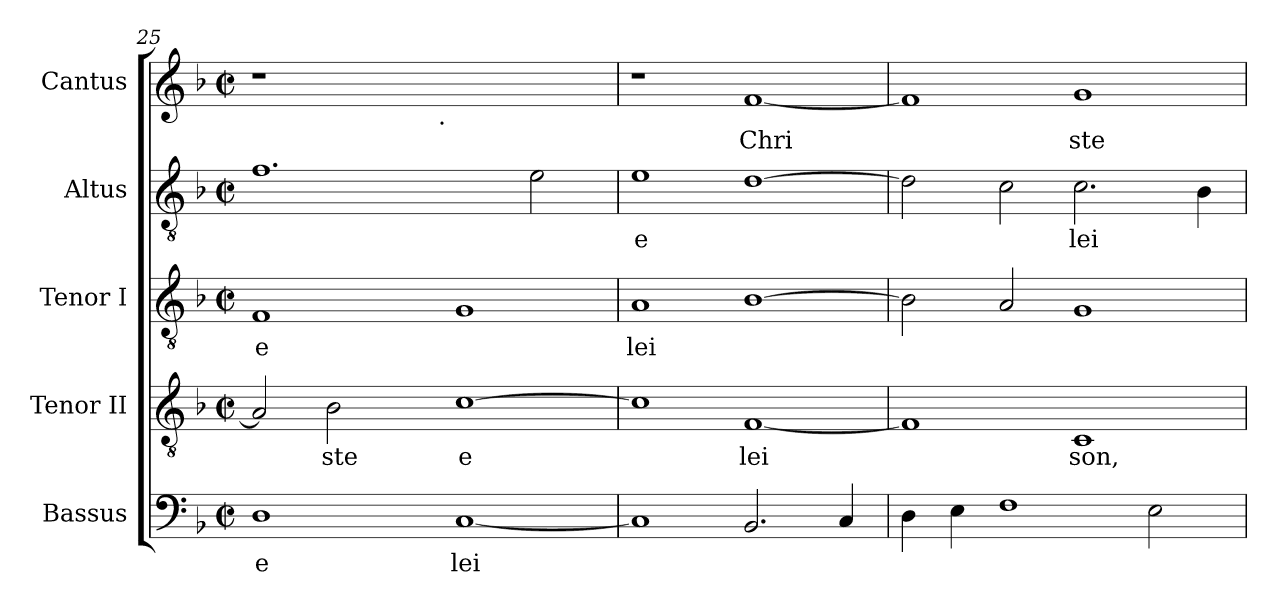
**kern	**text	**kern	**text	**kern	**text	**kern	**text	**kern	**text
*part5	*part5	*part4	*part4	*part3	*part3	*part2	*part2	*part1	*part1
*staff5	*staff5	*staff4	*staff4	*staff3	*staff3	*staff2	*staff2	*staff1	*staff1
*I"Bassus	*	*I"Tenor II	*	*I"Tenor I	*	*I"Altus	*	*I"Cantus	*
*I'B	*	*I'T II	*	*I'T I	*	*I'A	*	*I'C	*
*clefF4	*	*clefGv2	*	*clefGv2	*	*clefGv2	*	*clefG2	*
*k[b-]	*	*k[b-]	*	*k[b-]	*	*k[b-]	*	*k[b-]	*
*F:	*	*F:	*	*F:	*	*F:	*	*F:	*
*M2/2	*	*M2/2	*	*M2/2	*	*M2/2	*	*M2/2	*
*met(c|)	*	*met(c|)	*	*met(c|)	*	*met(c|)	*	*met(c|)	*
=25	=25	=25	=25	=25	=25	=25	=25	=25	=25
!	!LO:LY:b:cj	!	!LO:LY:b:cj	!	!LO:LY:b:cj	!	!LO:LY:b:cj	!	!
*	*	*	*	*	*	*	*	*^	*
1D	e	2A/]	.	1F	e-	1.f	.	1r	2ryy	.
!	!	!	!LO:LY:b:cj	!	!	!	!	!	!	!
.	.	2B-\	ste	.	.	.	.	.	4ryy	.
.	.	.	.	.	.	.	.	.	8ryy	.
.	.	.	.	.	.	.	.	.	16ryy	.
.	.	.	.	.	.	.	.	.	64ryy	.
!	!	!	!	!	!	!	!	!	!LO:TX:b:t=.	!
.	.	.	.	.	.	.	.	.	1ryy	.
!	!LO:LY:b:cj	!	!LO:LY:b:cj	!	!LO:LY:b:cj	!	!	!	!	!
[<1C	lei	[<1c	e	1G	--	.	.	1ryy	.	.
!	!	!	!	!	!	!	!LO:LY:b:cj	!	!	!
.	.	.	.	.	.	2e\	.	.	.	.
.	.	.	.	.	.	.	.	.	32.ryy	.
!!LO:LB:g=z
=26	=26	=26	=26	=26	=26	=26	=26	=26	=26	=26
!	!LO:LY:b:cj	!	!LO:LY:b:cj	!	!LO:LY:b:cj	!	!LO:LY:b:cj	!	!	!
*	*	*	*	*	*	*	*	*v	*v	*
1C]	.	1c]	.	1A	-lei	1e	e	1r	.
!	!LO:LY:b:cj	!	!LO:LY:b:cj	!	!LO:LY:b:cj	!	!LO:LY:b:cj	!	!LO:LY:b:cj
2.BB-/	.	[<1F	lei	[>1B-	.	[>1d	.	[<1f	Chri-
!	!LO:LY:b:cj	!	!	!	!	!	!	!	!
4C/	.	.	.	.	.	.	.	.	.
=27	=27	=27	=27	=27	=27	=27	=27	=27	=27
!	!LO:LY:b:cj	!	!LO:LY:b:cj	!	!LO:LY:b:cj	!	!LO:LY:b:cj	!	!LO:LY:b:cj
4D\	.	1F]	.	2B-\]	.	2d\]	.	1f]	--
!	!LO:LY:b:cj	!	!	!	!	!	!	!	!
4E\	.	.	.	.	.	.	.	.	.
!	!LO:LY:b:cj	!	!	!	!LO:LY:b:cj	!	!LO:LY:b:cj	!	!
1F	.	.	.	2A/	.	2c\	.	.	.
!	!	!	!LO:LY:b:cj	!	!LO:LY:b:cj	!	!LO:LY:b:cj	!	!LO:LY:b:cj
.	.	1C	son,	1G	.	2.c\	lei	1g	-ste
!	!LO:LY:b:cj	!	!	!	!	!	!	!	!
2E\	.	.	.	.	.	.	.	.	.
!	!	!	!	!	!	!	!LO:LY:b:cj	!	!
.	.	.	.	.	.	4B-\	.	.	.
=	=	=	=	=	=	=	=	=	=
*-	*-	*-	*-	*-	*-	*-	*-	*-	*-
